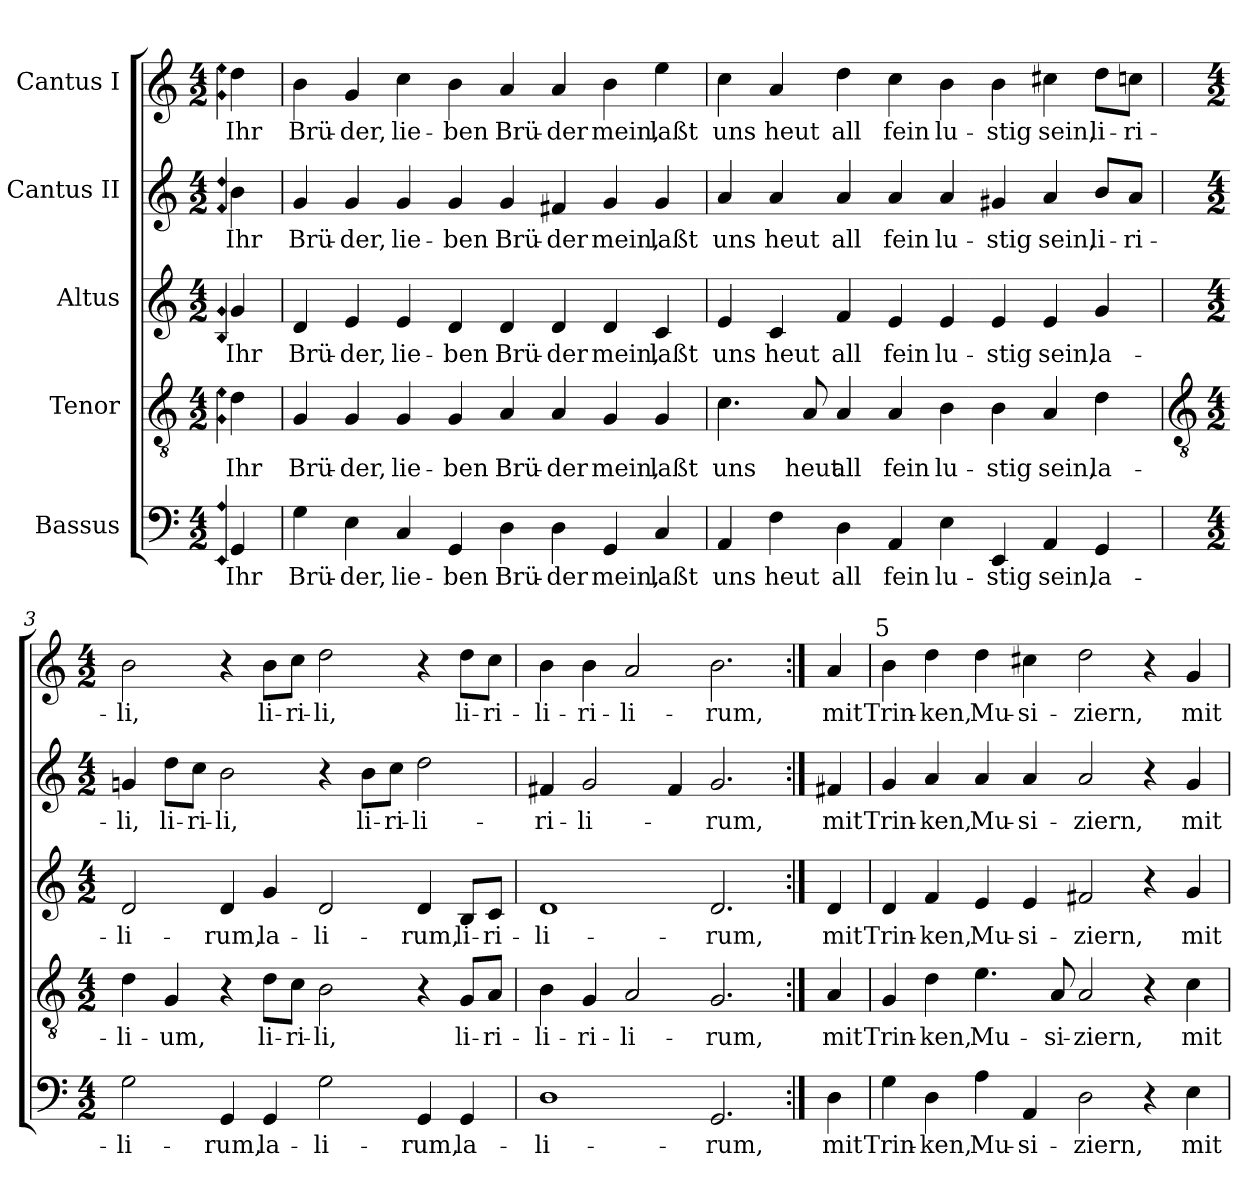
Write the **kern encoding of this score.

**kern	**text	**kern	**text	**kern	**text	**kern	**text	**kern	**text
*part5	*part5	*part4	*part4	*part3	*part3	*part2	*part2	*part1	*part1
*staff5	*staff5	*staff4	*staff4	*staff3	*staff3	*staff2	*staff2	*staff1	*staff1
*I"Bassus	*	*I"Tenor	*	*I"Altus	*	*I"Cantus II	*	*I"Cantus I	*
*clefF4	*	*clefGv2	*	*clefG2	*	*clefG2	*	*clefG2	*
*k[]	*	*k[]	*	*k[]	*	*k[]	*	*k[]	*
*C:	*	*C:	*	*C:	*	*C:	*	*C:	*
*M4/2	*	*M4/2	*	*M4/2	*	*M4/2	*	*M4/2	*
=	=	=	=	=	=	=	=	=	=
!	!	!	!	!	!	!	!	!LO:N:n=1:head=diamond	!
!	!	!	!	!	!	!LO:N:n=1:head=diamond	!	!LO:N:n=2:head=diamond	!
!	!	!	!	!LO:N:n=1:head=diamond	!	!LO:N:n=2:head=diamond	!	!	!
!	!	!LO:N:n=1:head=diamond	!	!LO:N:n=2:head=diamond	!	!	!	!	!
!LO:N:n=1:head=diamond	!	!LO:N:n=2:head=diamond	!	!	!	!	!	!	!
!LO:N:n=2:head=diamond	!	!	!	!	!	!	!	!	!
4qqEE 4qqA	.	4qqG 4qqe	.	4qqB 4qqg	.	4qqf 4qqdd	.	4qqg 4qqee	.
!	!LO:LY:b	!	!LO:LY:b	!	!LO:LY:b	!	!LO:LY:b	!	!LO:LY:b
4GG	Ihr	4d	Ihr	4g	Ihr	4b	Ihr	4dd	Ihr
=1	=1	=1	=1	=1	=1	=1	=1	=1	=1
!	!LO:LY:b	!	!LO:LY:b	!	!LO:LY:b	!	!LO:LY:b	!	!LO:LY:b
4G	Brü-	4G	Brü-	4d	Brü-	4g	Brü-	4b	Brü-
!	!LO:LY:b	!	!LO:LY:b	!	!LO:LY:b	!	!LO:LY:b	!	!LO:LY:b
4E	-der,	4G	-der,	4e	-der,	4g	-der,	4g	-der,
!	!LO:LY:b	!	!LO:LY:b	!	!LO:LY:b	!	!LO:LY:b	!	!LO:LY:b
4C	lie-	4G	lie-	4e	lie-	4g	lie-	4cc	lie-
!	!LO:LY:b	!	!LO:LY:b	!	!LO:LY:b	!	!LO:LY:b	!	!LO:LY:b
4GG	-ben	4G	-ben	4d	-ben	4g	-ben	4b	-ben
!	!LO:LY:b	!	!LO:LY:b	!	!LO:LY:b	!	!LO:LY:b	!	!LO:LY:b
4D	Brü-	4A	Brü-	4d	Brü-	4g	Brü-	4a	Brü-
!	!LO:LY:b	!	!LO:LY:b	!	!LO:LY:b	!	!LO:LY:b	!	!LO:LY:b
4D	-der	4A	-der	4d	-der	4f#X	-der	4a	-der
!	!LO:LY:b	!	!LO:LY:b	!	!LO:LY:b	!	!LO:LY:b	!	!LO:LY:b
4GG	mein,	4G	mein,	4d	mein,	4g	mein,	4b	mein,
!	!LO:LY:b	!	!LO:LY:b	!	!LO:LY:b	!	!LO:LY:b	!	!LO:LY:b
4C	laßt	4G	laßt	4c	laßt	4g	laßt	4ee	laßt
=2	=2	=2	=2	=2	=2	=2	=2	=2	=2
!	!LO:LY:b	!	!LO:LY:b	!	!LO:LY:b	!	!LO:LY:b	!	!LO:LY:b
4AA	uns	4.c	uns	4e	uns	4a	uns	4cc	uns
!	!LO:LY:b	!	!	!	!LO:LY:b	!	!LO:LY:b	!	!LO:LY:b
4F	heut	.	.	4c	heut	4a	heut	4a	heut
!	!	!	!LO:LY:b	!	!	!	!	!	!
.	.	8A	heut	.	.	.	.	.	.
!	!LO:LY:b	!	!LO:LY:b	!	!LO:LY:b	!	!LO:LY:b	!	!LO:LY:b
4D	all	4A	all	4f	all	4a	all	4dd	all
!	!LO:LY:b	!	!LO:LY:b	!	!LO:LY:b	!	!LO:LY:b	!	!LO:LY:b
4AA	fein	4A	fein	4e	fein	4a	fein	4cc	fein
!	!LO:LY:b	!	!LO:LY:b	!	!LO:LY:b	!	!LO:LY:b	!	!LO:LY:b
4E	lu-	4B	lu-	4e	lu-	4a	lu-	4b	lu-
!	!LO:LY:b	!	!LO:LY:b	!	!LO:LY:b	!	!LO:LY:b	!	!LO:LY:b
4EE	-stig	4B	-stig	4e	-stig	4g#X	-stig	4b	-stig
!	!LO:LY:b	!	!LO:LY:b	!	!LO:LY:b	!	!LO:LY:b	!	!LO:LY:b
4AA	sein,	4A	sein,	4e	sein,	4a	sein,	4cc#X	sein,
!	!LO:LY:b	!	!LO:LY:b	!	!LO:LY:b	!	!LO:LY:b	!	!LO:LY:b
4GG	la-	4d	la-	4g	la-	8b/L	li-	8dd\L	li-
!	!	!	!	!	!	!	!LO:LY:b	!	!LO:LY:b
.	.	.	.	.	.	8a/J	-ri-	8ccn\J	-ri-
!!LO:LB:g=z
=3	=3	=3	=3	=3	=3	=3	=3	=3	=3
*	*	*clefGv2	*	*	*	*	*	*	*
*M4/2	*	*M4/2	*	*M4/2	*	*M4/2	*	*M4/2	*
!	!LO:LY:b	!	!LO:LY:b	!	!LO:LY:b	!	!LO:LY:b	!	!LO:LY:b
2G	-li-	4d	-li-	2d	-li-	4gn	-li,	2b	-li,
!	!	!	!LO:LY:b	!	!	!	!LO:LY:b	!	!
.	.	4G	-um,	.	.	8dd\L	li-	.	.
!	!	!	!	!	!	!	!LO:LY:b	!	!
.	.	.	.	.	.	8cc\J	-ri-	.	.
!	!LO:LY:b	!	!	!	!LO:LY:b	!	!LO:LY:b	!	!
4GG	-rum,	4r	.	4d	-rum,	2b	-li,	4r	.
!	!LO:LY:b	!	!LO:LY:b	!	!LO:LY:b	!	!	!	!LO:LY:b
4GG	la-	8d\L	li-	4g	la-	.	.	8b\L	li-
!	!	!	!LO:LY:b	!	!	!	!	!	!LO:LY:b
.	.	8c\J	-ri-	.	.	.	.	8cc\J	-ri-
!	!LO:LY:b	!	!LO:LY:b	!	!LO:LY:b	!	!	!	!LO:LY:b
2G	-li-	2B	-li,	2d	-li-	4r	.	2dd	-li,
!	!	!	!	!	!	!	!LO:LY:b	!	!
.	.	.	.	.	.	8b\L	li-	.	.
!	!	!	!	!	!	!	!LO:LY:b	!	!
.	.	.	.	.	.	8cc\J	-ri-	.	.
!	!LO:LY:b	!	!	!	!LO:LY:b	!	!LO:LY:b	!	!
4GG	-rum,	4r	.	4d	-rum,	2dd	-li-	4r	.
!	!LO:LY:b	!	!LO:LY:b	!	!LO:LY:b	!	!	!	!LO:LY:b
4GG	la-	8G/L	li-	8B/L	li-	.	.	8dd\L	li-
!	!	!	!LO:LY:b	!	!LO:LY:b	!	!	!	!LO:LY:b
.	.	8A/J	-ri-	8c/J	-ri-	.	.	8cc\J	-ri-
=4	=4	=4	=4	=4	=4	=4	=4	=4	=4
!	!LO:LY:b	!	!LO:LY:b	!	!LO:LY:b	!	!LO:LY:b	!	!LO:LY:b
1D	-li-	4B	-li-	1d	-li-	4f#X	-ri-	4b	-li-
!	!	!	!LO:LY:b	!	!	!	!LO:LY:b	!	!LO:LY:b
.	.	4G	-ri-	.	.	2g	-li-	4b	-ri-
!	!	!	!LO:LY:b	!	!	!	!	!	!LO:LY:b
.	.	2A	-li-	.	.	.	.	2a	-li-
.	.	.	.	.	.	4f#	.	.	.
!	!LO:LY:b	!	!LO:LY:b	!	!LO:LY:b	!	!LO:LY:b	!	!LO:LY:b
2.GG	-rum,	2.G	-rum,	2.d	-rum,	2.g	-rum,	2.b	-rum,
=5:|!	=5:|!	=5:|!	=5:|!	=5:|!	=5:|!	=5:|!	=5:|!	=5:|!	=5:|!
!	!LO:LY:b	!	!LO:LY:b	!	!LO:LY:b	!	!LO:LY:b	!	!LO:LY:b
4D	mit	4A	mit	4d	mit	4f#X	mit	4a	mit
=6	=6	=6	=6	=6	=6	=6	=6	=6	=6
!	!	!	!	!	!	!	!	!LO:TX:a:cj:t=5	!
!	!LO:LY:b	!	!LO:LY:b	!	!LO:LY:b	!	!LO:LY:b	!	!LO:LY:b
4G	Trin-	4G	Trin-	4d	Trin-	4g	Trin-	4b	Trin-
!	!LO:LY:b	!	!LO:LY:b	!	!LO:LY:b	!	!LO:LY:b	!	!LO:LY:b
4D	-ken,	4d	-ken,	4f	-ken,	4a	-ken,	4dd	-ken,
!	!LO:LY:b	!	!LO:LY:b	!	!LO:LY:b	!	!LO:LY:b	!	!LO:LY:b
4A	Mu-	4.e	Mu-	4e	Mu-	4a	Mu-	4dd	Mu-
!	!LO:LY:b	!	!	!	!LO:LY:b	!	!LO:LY:b	!	!LO:LY:b
4AA	-si-	.	.	4e	-si-	4a	-si-	4cc#X	-si-
!	!	!	!LO:LY:b	!	!	!	!	!	!
.	.	8A	-si-	.	.	.	.	.	.
!	!LO:LY:b	!	!LO:LY:b	!	!LO:LY:b	!	!LO:LY:b	!	!LO:LY:b
2D	-ziern,	2A	-ziern,	2f#X	-ziern,	2a	-ziern,	2dd	-ziern,
4r	.	4r	.	4r	.	4r	.	4r	.
!	!LO:LY:b	!	!LO:LY:b	!	!LO:LY:b	!	!LO:LY:b	!	!LO:LY:b
4E	mit	4c	mit	4g	mit	4g	mit	4g	mit
=	=	=	=	=	=	=	=	=	=
*-	*-	*-	*-	*-	*-	*-	*-	*-	*-
